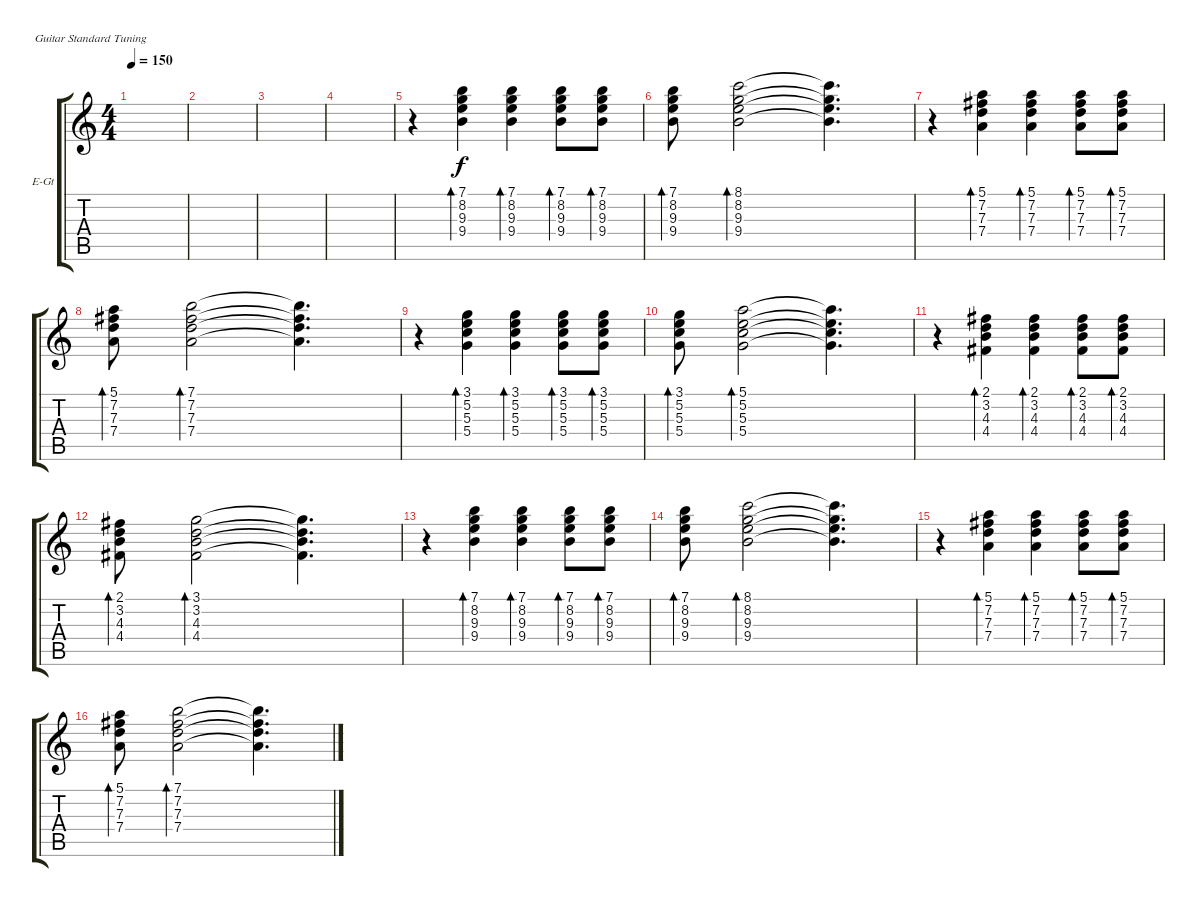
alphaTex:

\defaultSystemsLayout 4
\bracketExtendMode groupsimilarinstruments
\firstSystemTrackNameOrientation horizontal
\otherSystemsTrackNameOrientation horizontal
\track ("Г. Каспарян " "E-Gt") {instrument overdrivenguitar}
\staff {score tabs}
\tuning (E4 B3 G3 D3 A2 E2)
\ts (4 4)
\tempo 150
\clef g2
\scale
0.333333
\ks c
|
\scale
0.333333 |
\scale
0.333333 |
\scale
0.333333 |
\scale
0.333333 r.4 (7.1 8.2 9.3 9.4).4{bd 39} (7.1 8.2 9.3 9.4).4{bd 40} (7.1 8.2 9.3 9.4).8{bd 39} (7.1 8.2 9.3 9.4).8{bd 40} |
\scale
0.333333 (7.1 8.2 9.3 9.4).8{bd 40} (8.1 8.2 9.3 9.4).2{bd 40} (8.1{t} 8.2{t} 9.3{t} 9.4{t}).4{d} |
\scale
0.333333 r.4 (5.1 7.2 7.3 7.4).4{bd 39} (5.1 7.2 7.3 7.4).4{bd 40} (5.1 7.2 7.3 7.4).8{bd 39} (5.1 7.2 7.3 7.4).8{bd 40} |
\scale
0.333333 (5.1 7.2 7.3 7.4).8{bd 40} (7.1 7.2 7.3 7.4).2{bd 40} (7.1{t} 7.2{t} 7.3{t} 7.4{t}).4{d} |
\scale
0.333333 r.4 (3.1 5.2 5.3 5.4).4{bd 39} (3.1 5.2 5.3 5.4).4{bd 40} (3.1 5.2 5.3 5.4).8{bd 39} (3.1 5.2 5.3 5.4).8{bd 40} |
\scale
0.333333 (3.1 5.2 5.3 5.4).8{bd 40} (5.1 5.2 5.3 5.4).2{bd 40} (5.1{t} 5.2{t} 5.3{t} 5.4{t}).4{d} |
\scale
0.333333 r.4 (2.1 3.2 4.3 4.4).4{bd 39} (2.1 3.2 4.3 4.4).4{bd 40} (2.1 3.2 4.3 4.4).8{bd 39} (2.1 3.2 4.3 4.4).8{bd 40} |
\scale
0.333333 (2.1 3.2 4.3 4.4).8{bd 40} (3.1 3.2 4.3 4.4).2{bd 40} (3.1{t} 3.2{t} 4.3{t} 4.4{t}).4{d} |
\scale
0.333333 r.4 (7.1 8.2 9.3 9.4).4{bd 39} (7.1 8.2 9.3 9.4).4{bd 40} (7.1 8.2 9.3 9.4).8{bd 39} (7.1 8.2 9.3 9.4).8{bd 40} |
\scale
0.333333 (7.1 8.2 9.3 9.4).8{bd 40} (8.1 8.2 9.3 9.4).2{bd 40} (8.1{t} 8.2{t} 9.3{t} 9.4{t}).4{d} |
\scale
0.333333 r.4 (5.1 7.2 7.3 7.4).4{bd 39} (5.1 7.2 7.3 7.4).4{bd 40} (5.1 7.2 7.3 7.4).8{bd 39} (5.1 7.2 7.3 7.4).8{bd 40} |
\scale
0.333333 (5.1 7.2 7.3 7.4).8{bd 40} (7.1 7.2 7.3 7.4).2{bd 40} (7.1{t} 7.2{t} 7.3{t} 7.4{t}).4{d}
